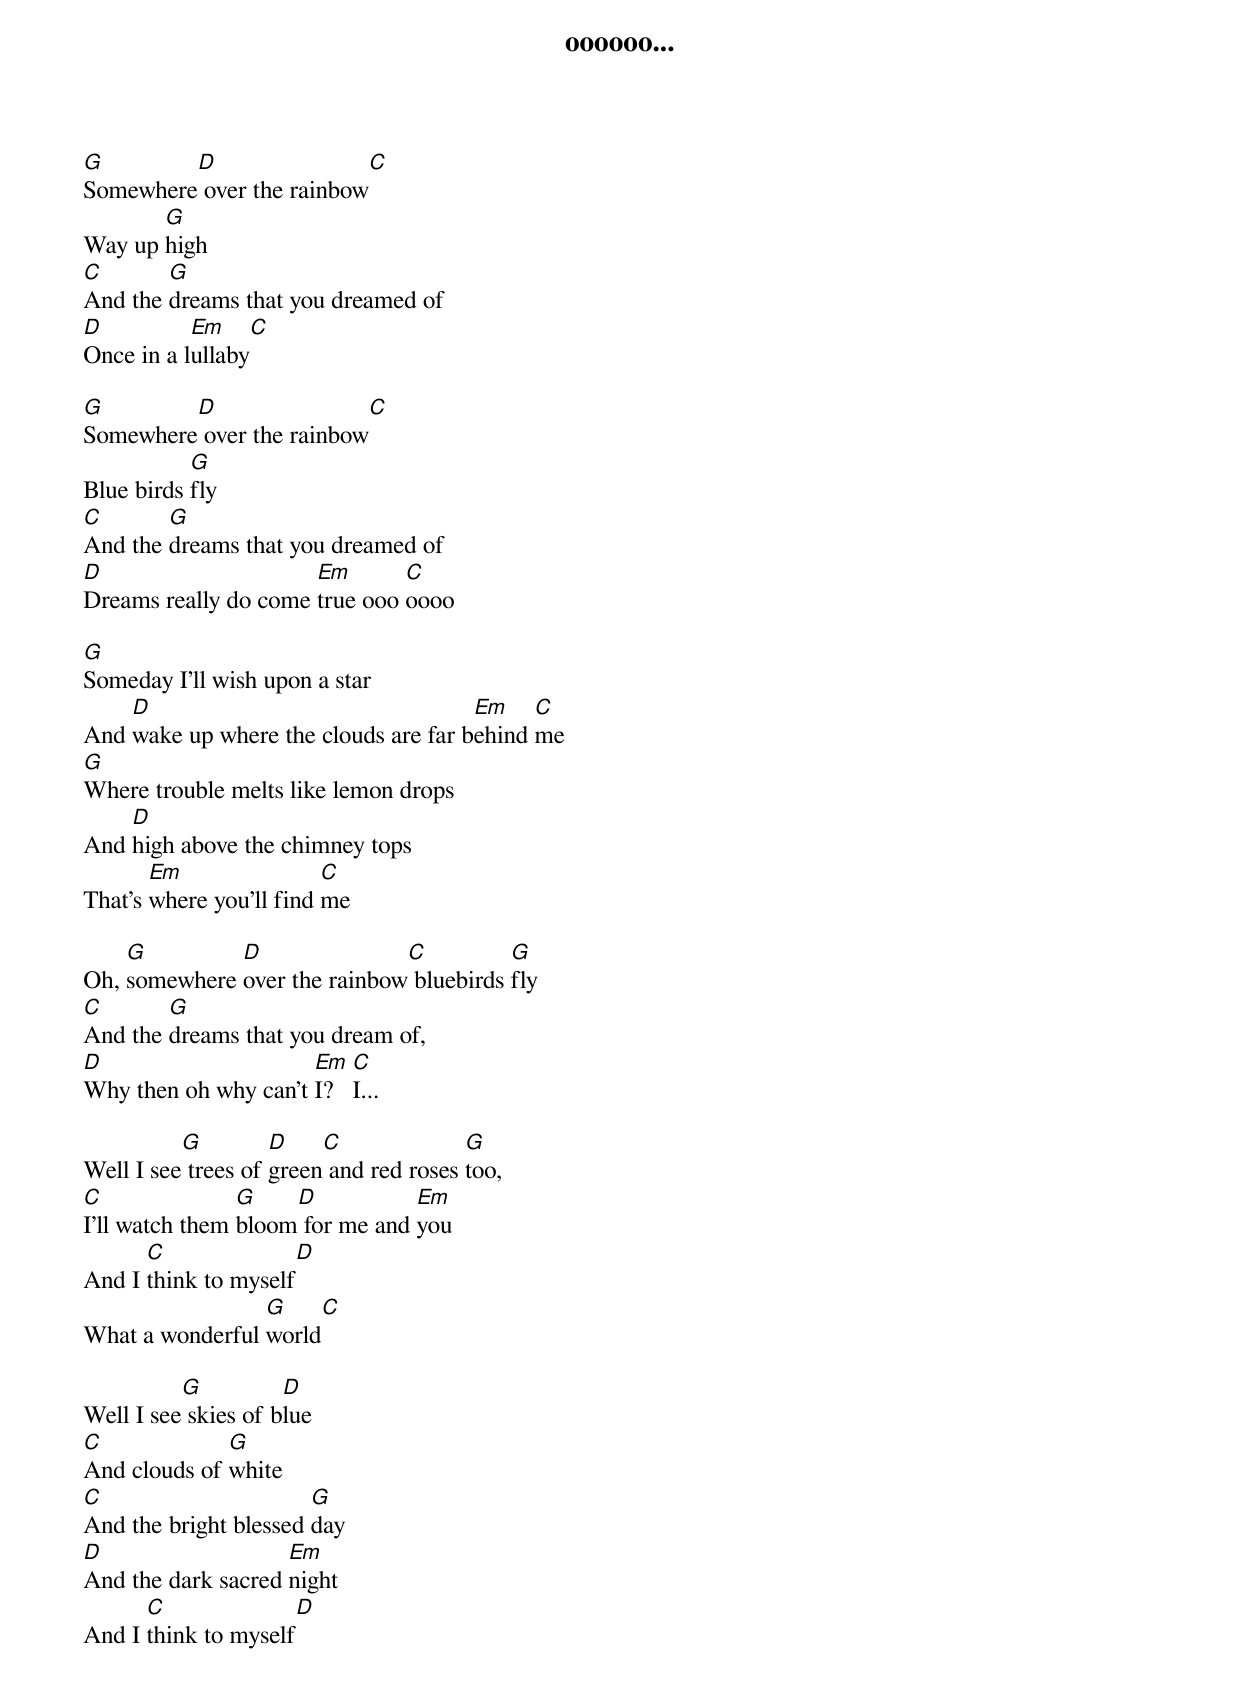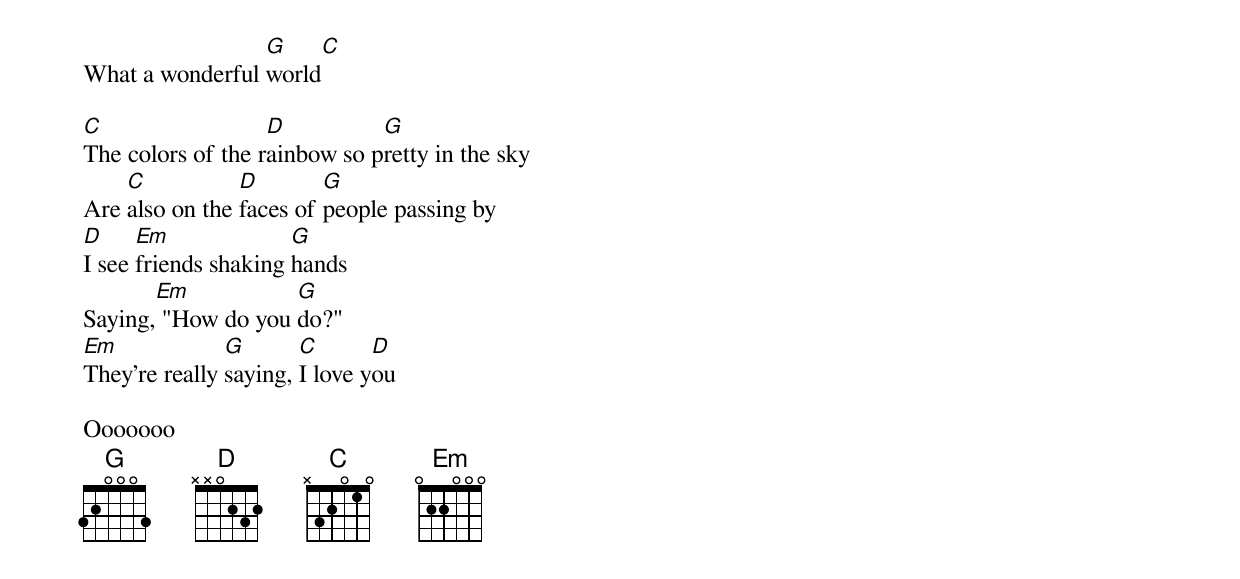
oooooo...

G        D                C
Somewhere over the rainbow
       G
Way up high
C       G
And the dreams that you dreamed of
D          Em      C
Once in a lullaby

G        D                C
Somewhere over the rainbow
           G
Blue birds fly
C       G
And the dreams that you dreamed of
D                     Em       C
Dreams really do come true ooo oooo

G
Someday I'll wish upon a star
    D                                 Em    C
And wake up where the clouds are far behind me
G
Where trouble melts like lemon drops
    D
And high above the chimney tops
       Em                C
That's where you'll find me

    G         D               C          G
Oh, somewhere over the rainbow bluebirds fly
C       G
And the dreams that you dream of,
D                     Em   C
Why then oh why can't I?   I...

          G         D    C              G
Well I see trees of green and red roses too,
C               G    D           Em
I'll watch them bloom for me and you
      C              D
And I think to myself
                 G      C
What a wonderful world

          G          D
Well I see skies of blue
C             G
And clouds of white
C                      G
And the bright blessed day
D                   Em
And the dark sacred night
      C              D
And I think to myself
                 G       C
What a wonderful world

C                  D          G
The colors of the rainbow so pretty in the sky
    C           D        G
Are also on the faces of people passing by
D     Em              G
I see friends shaking hands
       Em           G
Saying, "How do you do?"
Em             G       C       D
They're really saying, I love you

Ooooooo
